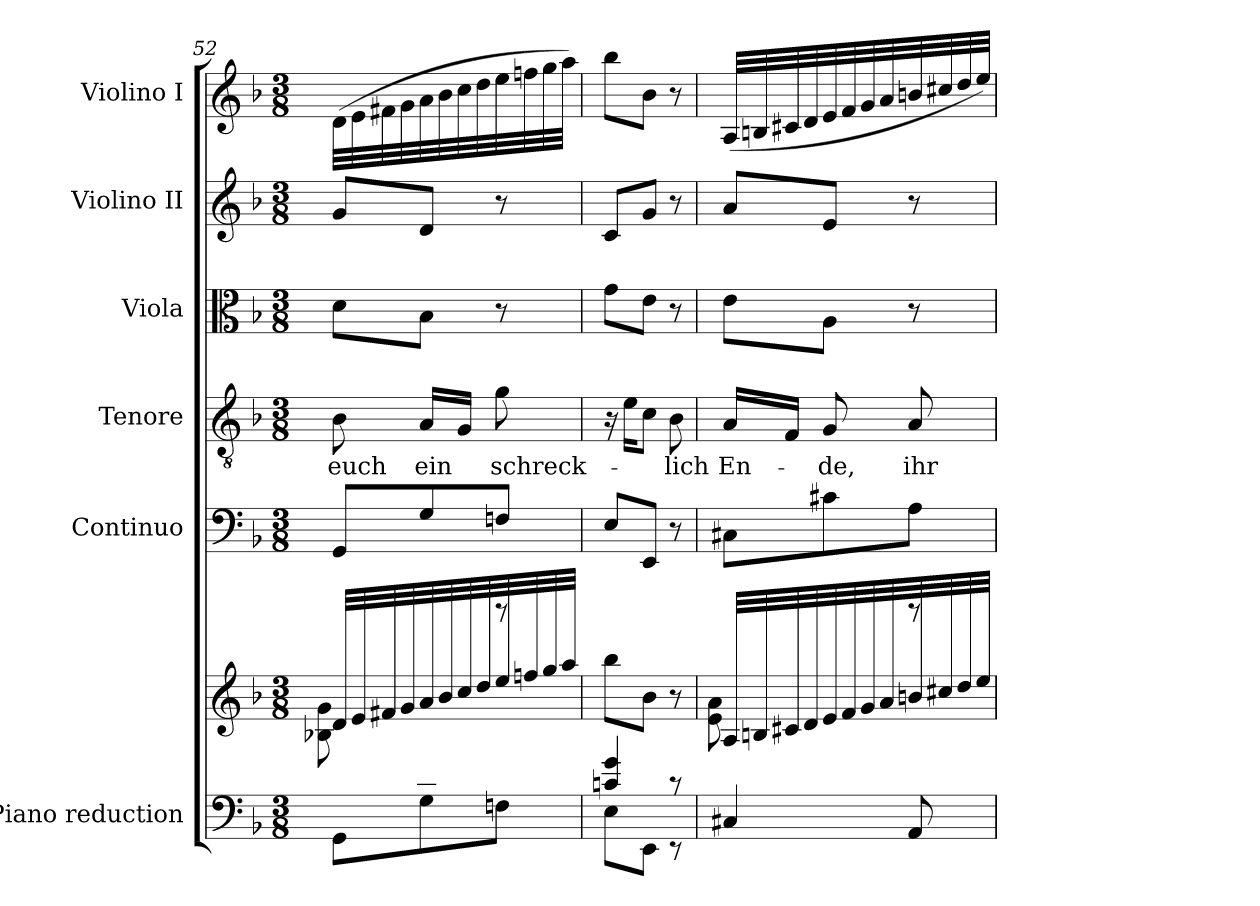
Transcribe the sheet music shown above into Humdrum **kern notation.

**kern	**kern	**kern	**kern	**text	**kern	**kern	**kern
*part6	*part6	*part5	*part4	*part4	*part3	*part2	*part1
*staff7	*staff6	*staff5	*staff4	*staff4	*staff3	*staff2	*staff1
*I"Piano reduction	*	*I"Continuo	*I"Tenore	*	*I"Viola	*I"Violino II	*I"Violino I
*I'Pno	*	*	*	*	*I'Vla	*I'Vln	*I'Vln
*clefF4	*clefG2	*clefF4	*clefGv2	*	*clefC3	*clefG2	*clefG2
*k[b-]	*k[b-]	*k[b-]	*k[b-]	*	*k[b-]	*k[b-]	*k[b-]
*M3/8	*M3/8	*M3/8	*M3/8	*	*M3/8	*M3/8	*M3/8
=52	=52	=52	=52	=52	=52	=52	=52
*^	*^	*	*	*	*	*	*
!	!	!	!	!	!	!LO:LY:b	!	!	!
8ryy	8GG\L	32d/LLL	8B-X\ 8g\L	8GG/L	8B-\	euch	8d\L	8g/L	(>32d\LLL
.	.	32e/	.	.	.	.	.	.	32e\
.	.	32f#X/	.	.	.	.	.	.	32f#X\
.	.	32g/	.	.	.	.	.	.	32g\
!	!	!	!	!	!	!LO:LY:b	!	!	!
8B-/ 8d/J	8G\	32a/	8ryy	8G/	16A/LL	ein	8B-\J	8d/J	32a\
.	.	32b-/	.	.	.	.	.	.	32b-\
.	.	32cc/	.	.	16G/JJ	.	.	.	32cc\
.	.	32dd/	.	.	.	.	.	.	32dd\
!	!	!	!	!	!	!LO:LY:b	!	!	!
8ryy	8Fn\J	32ee/	8rdddd	8Fn/J	8g\	schreck-	8r	8r	32ee\
.	.	32ffn/	.	.	.	.	.	.	32ffn\
.	.	32gg/	.	.	.	.	.	.	32gg\
.	.	32aa/JJJ	.	.	.	.	.	.	32aa\JJJ)
*	*	*v	*v	*	*	*	*	*	*
=53	=53	=53	=53	=53	=53	=53	=53	=53
4cn/ 4g/	8E\L	8bb-\L	8E/L	16r	.	8g\L	8c/L	8bb-\L
.	.	.	.	16e\KL	.	.	.	.
.	8EE\J	8b-\J	8EE/J	8c\J	.	8e\J	8g/J	8b-\J
!	!	!	!	!	!LO:LY:b	!	!	!
8r	8r	8r	8r	8B-\	lich	8r	8r	8r
=54	=54	=54	=54	=54	=54	=54	=54	=54
*	*	*^	*	*	*	*	*	*
!	!	!	!	!	!	!LO:LY:b	!	!	!
8ryy	4C#X/	32A/LLL	8e\ 8a\L	8C#X\L	16A/LL	En-	8e\L	8a/L	(<32A/LLL
.	.	32Bn/	.	.	.	.	.	.	32Bn/
.	.	32c#X/	.	.	16F/JJ	.	.	.	32c#X/
.	.	32d/	.	.	.	.	.	.	32d/
!	!	!	!	!	!	!LO:LY:b	!	!	!
8A/J	.	32e/	8ryy	8c#X\	8G/	-de,	8A\J	8e/J	32e/
.	.	32f/	.	.	.	.	.	.	32f/
.	.	32g/	.	.	.	.	.	.	32g/
.	.	32a/	.	.	.	.	.	.	32a/
!	!	!	!	!	!	!LO:LY:b	!	!	!
8ryy	8AA/	32bn/	8rdddd	8A\J	8A/	ihr	8r	8r	32bn/
.	.	32cc#X/	.	.	.	.	.	.	32cc#X/
.	.	32dd/	.	.	.	.	.	.	32dd/
.	.	32ee/JJJ	.	.	.	.	.	.	32ee/JJJ)
*v	*v	*	*	*	*	*	*	*	*
*	*v	*v	*	*	*	*	*	*
=	=	=	=	=	=	=	=
*-	*-	*-	*-	*-	*-	*-	*-
